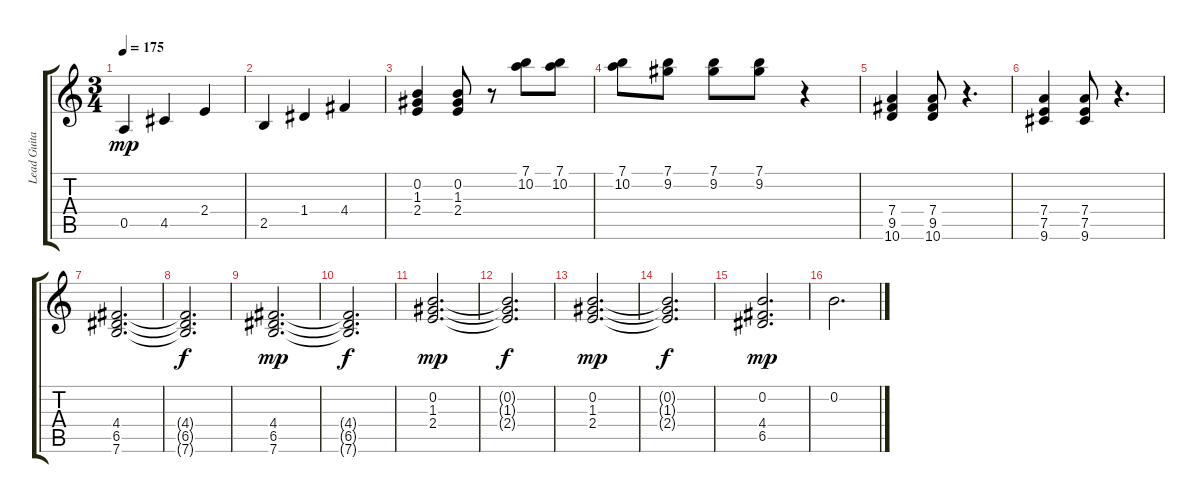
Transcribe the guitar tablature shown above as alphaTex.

\track ("Lead Guitar" "Lead Guita") {instrument distortionguitar}
\staff {score tabs}
\tuning (E4 B3 G3 D3 A2 E2) {hide}
\ts (3 4)
\tempo 175
\clef g2
\ks c
0.5.4{dy mp} 4.5.4 2.4.4 |
2.5.4 1.4.4 4.4.4 |
(0.2 1.3 2.4).4 (0.2 1.3 2.4).8 r.8 (7.1 10.2).8 (7.1 10.2).8 |
(7.1 10.2).8 (7.1 9.2).8 (7.1 9.2).8 (7.1 9.2).8 r.4 |
(7.4 9.5 10.6).4 (7.4 9.5 10.6).8 r.4{d} |
(7.4 7.5 9.6).4 (7.4 7.5 9.6).8 r.4{d} |
(4.4 6.5 7.6).2{d} |
(4.4{t} 6.5{t} 7.6{t}).2{d dy f} |
(4.4 6.5 7.6).2{d dy mp} |
(4.4{t} 6.5{t} 7.6{t}).2{d dy f} |
(0.2 1.3 2.4).2{d dy mp} |
(0.2{t} 1.3{t} 2.4{t}).2{d dy f} |
(0.2 1.3 2.4).2{d dy mp} |
(0.2{t} 1.3{t} 2.4{t}).2{d dy f} |
(0.2 4.4 6.5).2{d dy mp} |
0.2.2{d}
